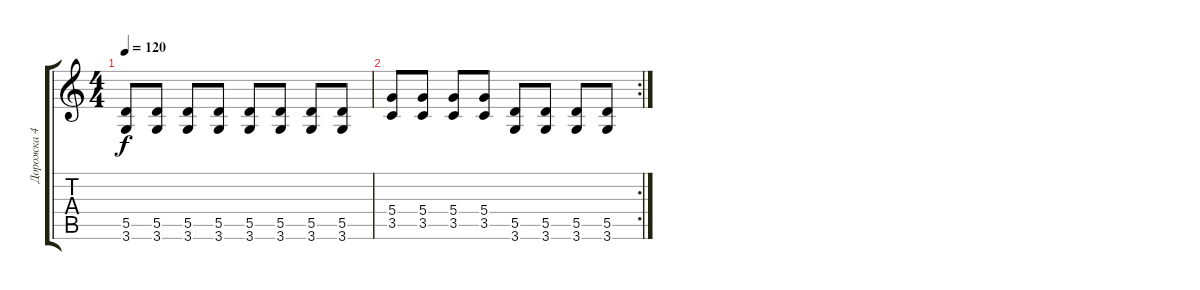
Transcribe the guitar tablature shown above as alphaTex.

\track ("Дорожка 4" "Дорожка 4") {instrument distortionguitar}
\staff {score tabs}
\tuning (E4 B3 G3 D3 A2 E2) {hide}
\ts (4 4)
\tempo 120
\clef g2
\ks c
(5.5 3.6).8{dy f} (5.5 3.6).8 (5.5 3.6).8 (5.5 3.6).8 (5.5 3.6).8 (5.5 3.6).8 (5.5 3.6).8 (5.5 3.6).8 |
\rc 2
(5.4 3.5).8 (5.4 3.5).8 (5.4 3.5).8 (5.4 3.5).8 (5.5 3.6).8 (5.5 3.6).8 (5.5 3.6).8 (5.5 3.6).8
